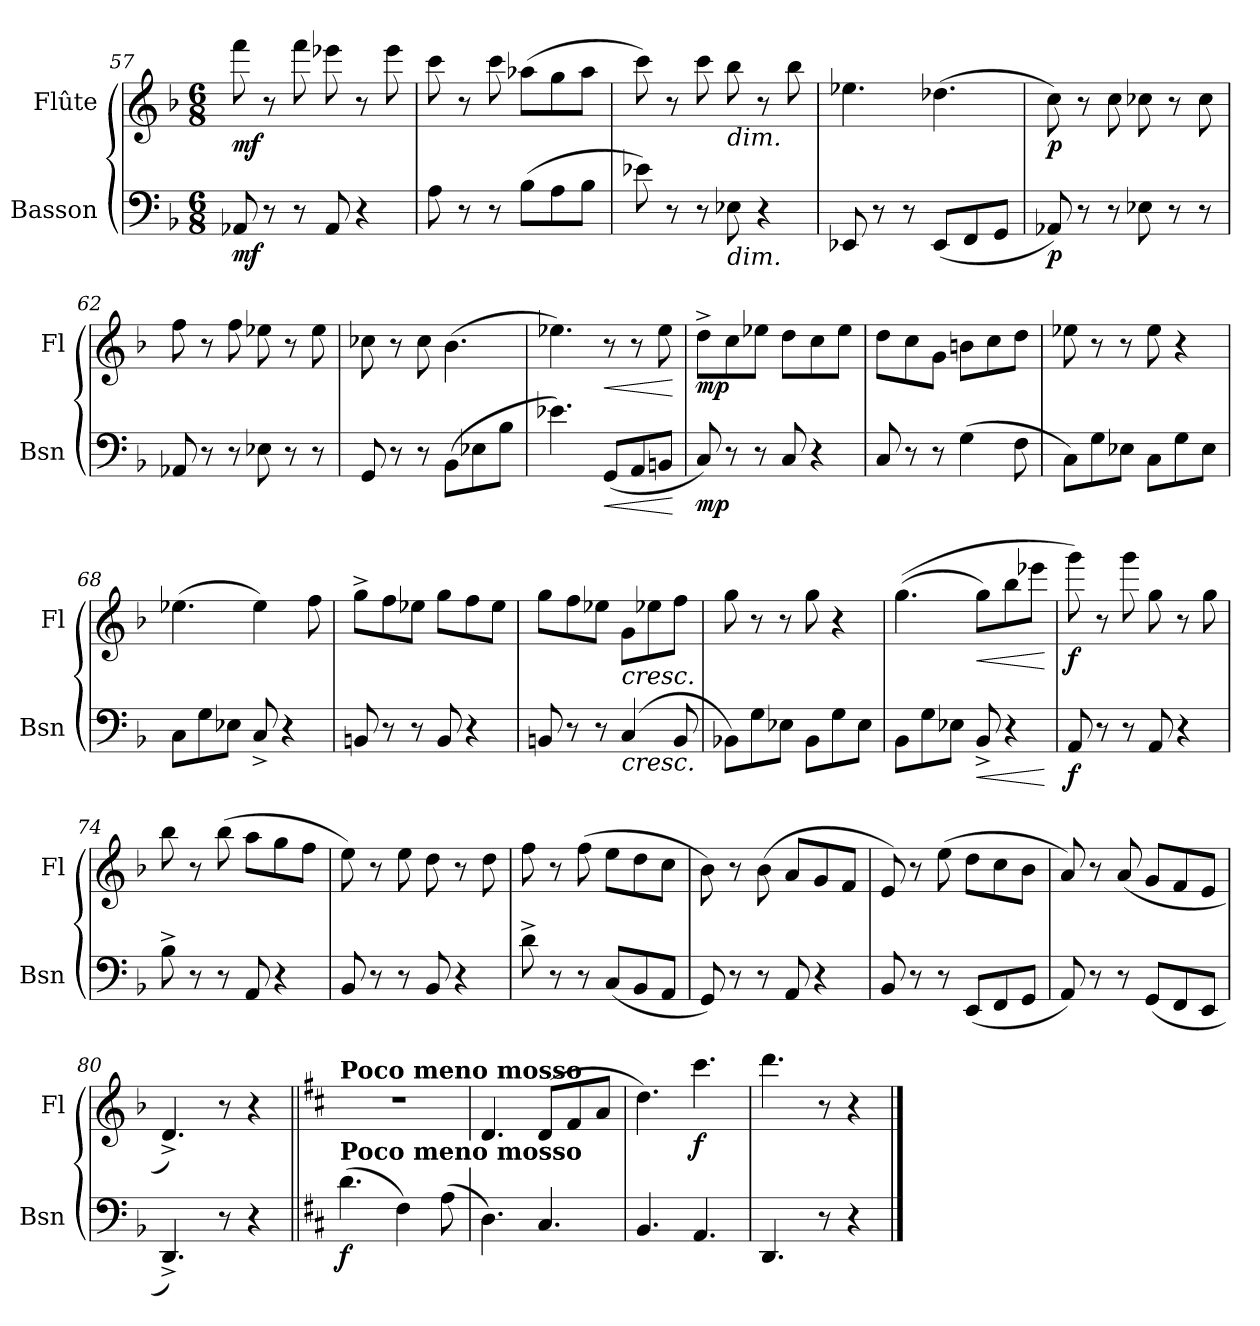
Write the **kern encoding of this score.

**kern	**dynam	**kern	**dynam
*part2	*part2	*part1	*part1
*staff2	*staff2	*staff1	*staff1
*I"Basson	*	*I"Flûte	*
*I'Bsn	*	*I'Fl	*
*clefF4	*	*clefG2	*
*k[b-]	*	*k[b-]	*
*M6/8	*	*M6/8	*
=57	=57	=57	=57
!	!LO:DY:b	!	!LO:DY:b
8AA-X/	mf	8fff\	mf
8r	.	8r	.
8r	.	8fff\	.
8AA-/	.	8eee-X\	.
4r	.	8r	.
.	.	8eee-\	.
=58	=58	=58	=58
8A\	.	8ccc\	.
8r	.	8r	.
8r	.	8ccc\	.
(>8B-\L	.	(>8aa-X\L	.
8A\	.	8gg\	.
8B-\J	.	8aa-\J	.
=59	=59	=59	=59
8e-X\)	.	8ccc\)	.
8r	.	8r	.
8r	.	8ccc\	.
!	!	!LO:TX:b:i:t=dim.	!
!LO:TX:b:i:t=dim.	!	!	!
8E-X\	.	8bb-\	.
4r	.	8r	.
.	.	8bb-\	.
=60	=60	=60	=60
8EE-X/	.	4.ee-X\	.
8r	.	.	.
8r	.	.	.
(<8EE-/L	.	(>4.dd-X\	.
8FF/	.	.	.
8GG/J	.	.	.
!!LO:LB:g=z
=61	=61	=61	=61
!	!LO:DY:b	!	!LO:DY:b
8AA-X/)	p	8cc\)	p
8r	.	8r	.
8r	.	8cc\	.
8E-X\	.	8cc-X\	.
8r	.	8r	.
8r	.	8cc-\	.
=62	=62	=62	=62
8AA-X/	.	8ff\	.
8r	.	8r	.
8r	.	8ff\	.
8E-X\	.	8ee-X\	.
8r	.	8r	.
8r	.	8ee-\	.
=63	=63	=63	=63
8GG/	.	8cc-X\	.
8r	.	8r	.
8r	.	8cc-\	.
(>8BB-\L	.	(>4.b-\	.
8E-X\	.	.	.
8B-\J	.	.	.
=64	=64	=64	=64
4.e-X\)	.	4.ee-X\)	.
!	!LO:HP:b	!	!LO:HP:b
(<8GG/L	<	8r	<
8AA/	.	8r	.
8BBn/J	.	8ee-\	.
.	[	.	[
=65	=65	=65	=65
!	!LO:DY:b	!	!LO:DY:b
8C/)	mp	8dd^\L	mp
8r	.	8cc\	.
8r	.	8ee-X\J	.
8C/	.	8dd\L	.
4r	.	8cc\	.
.	.	8ee-\J	.
=66	=66	=66	=66
8C/	.	8dd\L	.
8r	.	8cc\	.
8r	.	8g\J	.
(>4G\	.	8bn\L	.
.	.	8cc\	.
8F\	.	8dd\J	.
!!LO:PB:g=z
=67	=67	=67	=67
8C\L)	.	8ee-X\	.
8G\	.	8r	.
8E-X\J	.	8r	.
8C\L	.	8ee-\	.
8G\	.	4r	.
8E-\J	.	.	.
=68	=68	=68	=68
8C\L	.	(>4.ee-X\	.
8G\	.	.	.
8E-X\J	.	.	.
8C^/	.	4ee-\)	.
4r	.	.	.
.	.	8ff\	.
=69	=69	=69	=69
8BBn/	.	8gg^\L	.
8r	.	8ff\	.
8r	.	8ee-X\J	.
8BB/	.	8gg\L	.
4r	.	8ff\	.
.	.	8ee-\J	.
=70	=70	=70	=70
8BBn/	.	8gg\L	.
8r	.	8ff\	.
8r	.	8ee-X\J	.
!	!	!LO:TX:b:i:t=cresc.	!
!LO:TX:b:i:t=cresc.	!	!	!
(<4C/	.	8g\L	.
.	.	8ee-X\	.
8BB/	.	8ff\J	.
=71	=71	=71	=71
8BB-X\L)	.	8gg\	.
8G\	.	8r	.
8E-X\J	.	8r	.
8BB-\L	.	8gg\	.
8G\	.	4r	.
8E-\J	.	.	.
=72	=72	=72	=72
8BB-\L	.	(>(>4.gg\	.
8G\	.	.	.
8E-X\J	.	.	.
!	!LO:HP:b	!	!LO:HP:b
8BB-^/	<	8gg\L)	<
4r	.	8bb-\	.
.	.	8eee-X\J	.
.	[	.	[
!!LO:LB:g=z
=73	=73	=73	=73
!	!LO:DY:b	!	!LO:DY:b
8AA/	f	8ggg\)	f
8r	.	8r	.
8r	.	8ggg\	.
8AA/	.	8gg\	.
4r	.	8r	.
.	.	8gg\	.
=74	=74	=74	=74
8B-^\	.	8bb-\	.
8r	.	8r	.
8r	.	(>8bb-\	.
8AA/	.	8aa\L	.
4r	.	8gg\	.
.	.	8ff\J	.
=75	=75	=75	=75
8BB-/	.	8ee\)	.
8r	.	8r	.
8r	.	8ee\	.
8BB-/	.	8dd\	.
4r	.	8r	.
.	.	8dd\	.
=76	=76	=76	=76
8d^\	.	8ff\	.
8r	.	8r	.
8r	.	(>8ff\	.
(<8C/L	.	8ee\L	.
8BB-/	.	8dd\	.
8AA/J	.	8cc\J	.
=77	=77	=77	=77
8GG/)	.	8b-\)	.
8r	.	8r	.
8r	.	(>8b-\	.
8AA/	.	8a/L	.
4r	.	8g/	.
.	.	8f/J	.
=78	=78	=78	=78
8BB-/	.	8e/)	.
8r	.	8r	.
8r	.	(>8ee\	.
(<8EE/L	.	8dd\L	.
8FF/	.	8cc\	.
8GG/J	.	8b-\J	.
!!LO:LB:g=z
=79	=79	=79	=79
8AA/)	.	8a/)	.
8r	.	8r	.
8r	.	(<8a/	.
(<8GG/L	.	8g/L	.
8FF/	.	8f/	.
8EE/J	.	8e/J	.
=80	=80	=80	=80
4.DD^/)	.	4.d^/)	.
8r	.	8r	.
4r	.	4r	.
=81||	=81||	=81||	=81||
*k[f#c#]	*	*k[f#c#]	*
*	*	*MM96	*
!	!	!LO:TX:a:B:t=Poco meno mosso	!
!LO:TX:a:B:t=Poco meno mosso	!	!	!
!	!LO:DY:b	!	!
(>4.d\	f	2.r	.
4F#\)	.	.	.
(>8A\	.	.	.
=82	=82	=82	=82
4.D\)	.	4.d/	.
4.C#/	.	(<8d/L	.
.	.	8f#/	.
.	.	8a/J	.
=83	=83	=83	=83
4.BB/	.	4.dd\)	.
!	!	!	!LO:DY:b
4.AA/	.	4.ccc#\	f
=84	=84	=84	=84
4.DD/	.	4.ddd\	.
8r	.	8r	.
4r	.	4r	.
==	==	==	==
*-	*-	*-	*-
